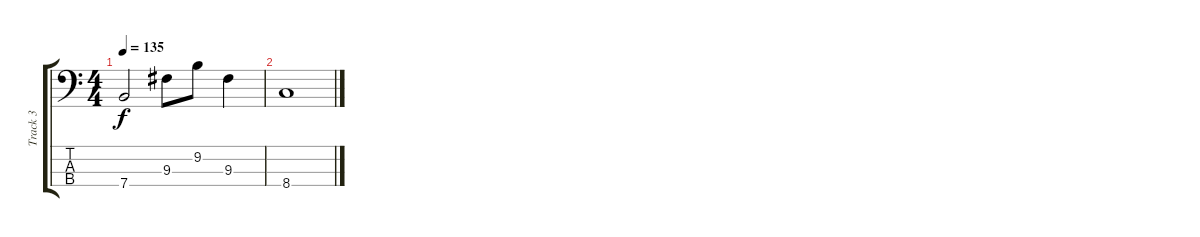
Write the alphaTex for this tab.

\track ("Track 3" "Track 3") {instrument electricbassfinger}
\staff {score tabs}
\tuning (G2 D2 A1 E1) {hide}
\ts (4 4)
\tempo 135
\clef f4
\ks c
7.4.2{dy f} 9.3.8 9.2.8 9.3.4 |
8.4.1
